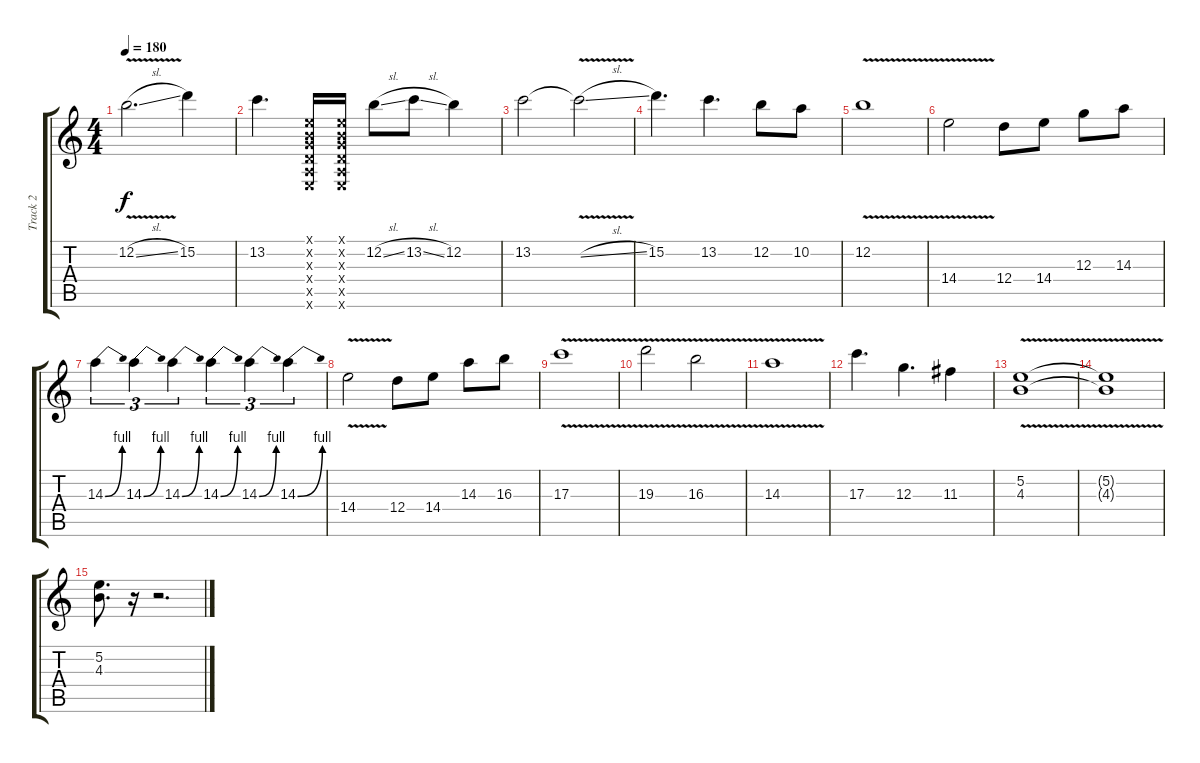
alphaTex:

\track ("Track 2" "Track 2") {instrument distortionguitar}
\staff {score tabs}
\tuning (E4 B3 G3 D3 A2 E2) {hide}
\ts (4 4)
\tempo 180
\clef g2
\ks c
12.2{v sl}.2{d dy f} 15.2.4 |
13.2.4{d} (0.1{x} 0.2{x} 0.3{x} 0.4{x} 0.5{x} 0.6{x}).16 (0.1{x} 0.2{x} 0.3{x} 0.4{x} 0.5{x} 0.6{x}).16 12.2{sl}.8 13.2{sl}.8 12.2.4 |
13.2.2 13.2{v sl t}.2 |
15.2.4{d} 13.2.4{d} 12.2.8 10.2.8 |
12.2{v}.1 |
14.4{v}.2 12.4.8 14.4.8 12.3.8 14.3.8 |
14.3{be (bend 0 0 60 4)}.4{tu (3 2)} 14.3{be (bend 0 0 60 4)}.4{tu (3 2)} 14.3{be (bend 0 0 60 4)}.4{tu (3 2)} 14.3{be (bend 0 0 60 4)}.4{tu (3 2)} 14.3{be (bend 0 0 60 4)}.4{tu (3 2)} 14.3{be (bend 0 0 60 4)}.4{tu (3 2)} |
14.4{v}.2 12.4.8 14.4.8 14.3.8 16.3.8 |
17.3{v}.1 |
19.3{v}.2 16.3{v}.2 |
14.3{v}.1 |
17.3.4{d} 12.3.4{d} 11.3.4 |
(5.2 4.3{v}).1 |
(5.2{t} 4.3{t}).1 |
(5.2 4.3).8{d} r.16 r.2{d}
